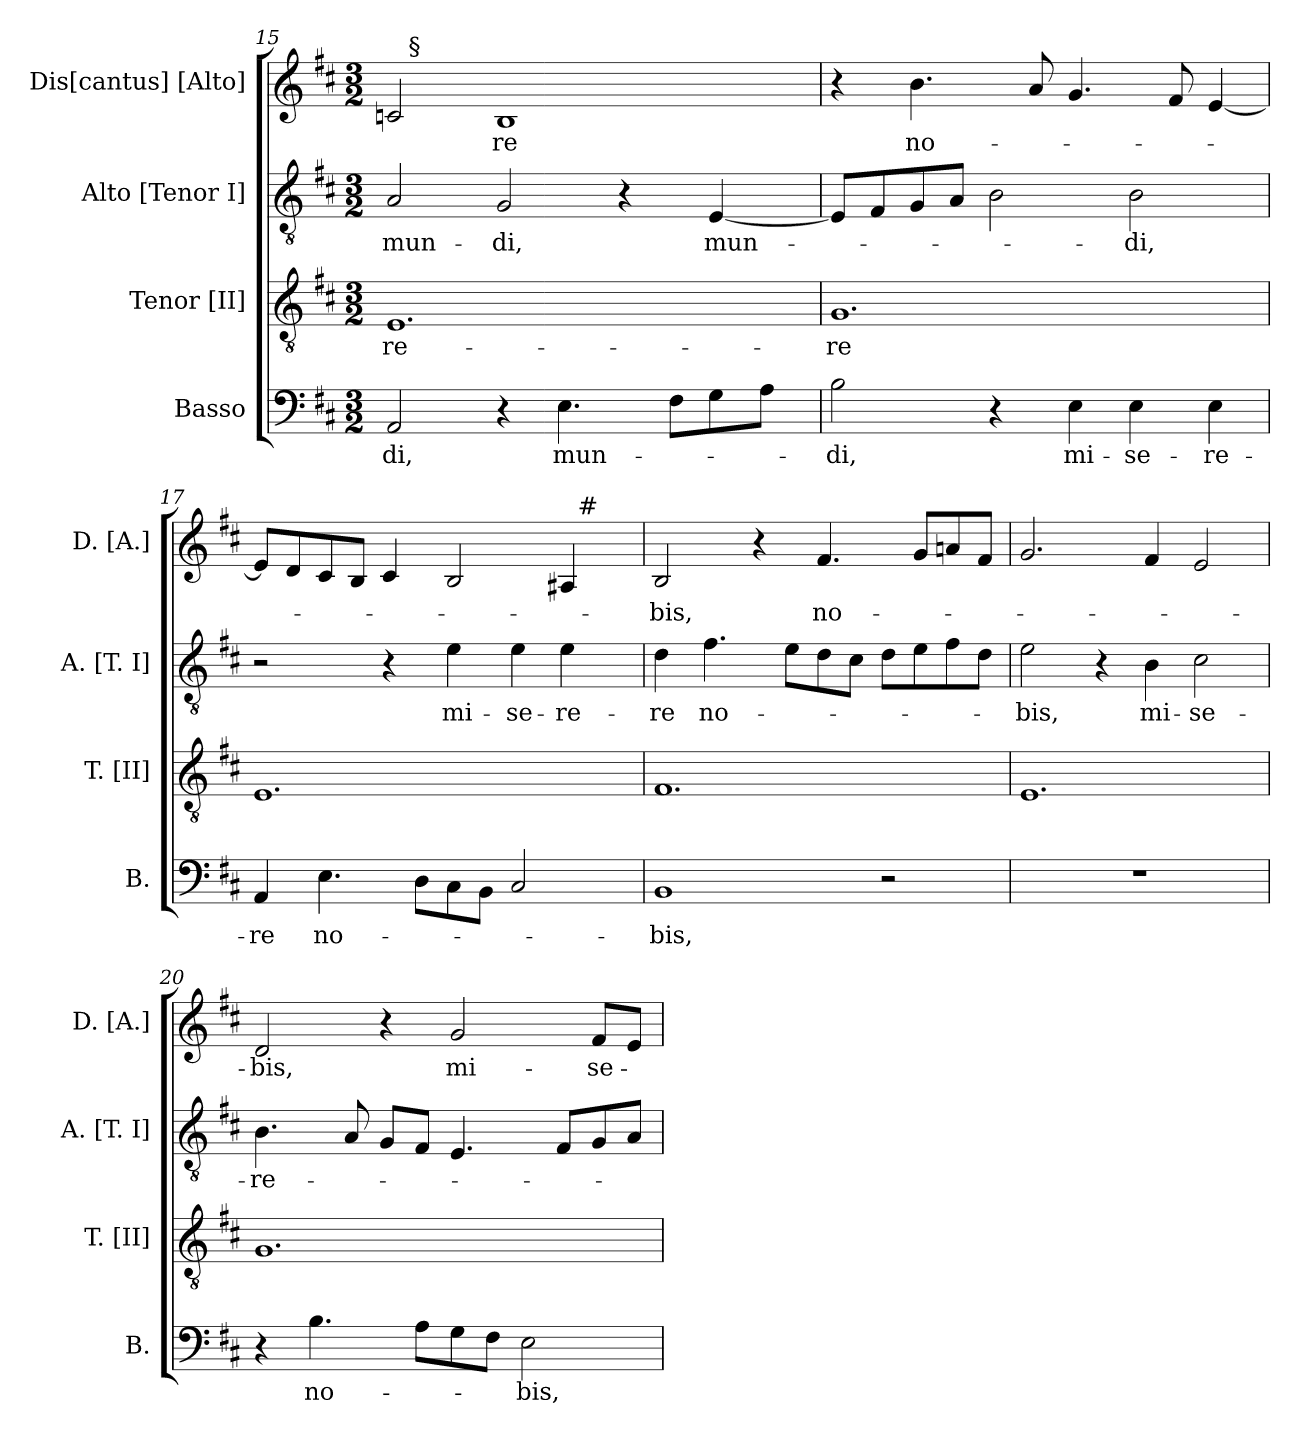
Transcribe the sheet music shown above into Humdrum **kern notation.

**kern	**text	**kern	**text	**kern	**text	**kern	**text
*part4	*part4	*part3	*part3	*part2	*part2	*part1	*part1
*staff4	*staff4	*staff3	*staff3	*staff2	*staff2	*staff1	*staff1
*I"Basso	*	*I"Tenor [II]	*	*I"Alto [Tenor I]	*	*I"Dis[cantus] [Alto]	*
*I'B.	*	*I'T. [II]	*	*I'A. [T. I]	*	*I'D. [A.]	*
*clefF4	*	*clefGv2	*	*clefGv2	*	*clefG2	*
*	*	*ITrd7c12	*	*ITrd7c12	*	*	*
*k[f#c#]	*	*k[f#c#]	*	*k[f#c#]	*	*k[f#c#]	*
*D:	*	*D:	*	*D:	*	*D:	*
*M3/2	*	*M3/2	*	*M3/2	*	*M3/2	*
=15	=15	=15	=15	=15	=15	=15	=15
!	!LO:LY:b:color=#000000	!	!	!	!	!	!
!	!	!	!LO:LY:b:color=#000000	!	!	!	!
!	!	!	!	!	!LO:LY:b:color=#000000	!	!
*	*	*	*	*	*	*^	*
2AAi/	-di,	1.EEi	-re-	2AAi/	mun-	2ci/	32ryy	.
.	.	.	.	.	.	.	256ryy	.
!	!	!	!	!	!	!	!LO:TX:a:t=§	!
.	.	.	.	.	.	.	1ryy	.
!	!	!	!	!	!LO:LY:b:color=#000000	!	!	!
!	!	!	!	!	!	!	!	!LO:LY:b:color=#000000
4r	.	.	.	2GGi/	-di,	1Bi	.	-re
!	!LO:LY:b:color=#000000	!	!	!	!	!	!	!
4.Ei\	mun-	.	.	.	.	.	.	.
.	.	.	.	4r	.	.	.	.
.	.	.	.	.	.	.	4ryy	.
8F#i\L	.	.	.	.	.	.	.	.
!	!	!	!	!	!LO:LY:b:color=#000000	!	!	!
8Gi\	.	.	.	[<4EEi/	mun-	.	.	.
.	.	.	.	.	.	.	8ryy	.
8Ai\J	.	.	.	.	.	.	.	.
.	.	.	.	.	.	.	16ryy	.
.	.	.	.	.	.	.	64..ryy	.
*	*	*	*	*	*	*v	*v	*
=16	=16	=16	=16	=16	=16	=16	=16
*	*	*	*	*	*	*^	*
!	!LO:LY:b:color=#000000	!	!	!	!	!	!	!
*	*	*	*	*	*	*v	*v	*
*	*	*	*	*	*	*^	*
!	!	!	!LO:LY:b:color=#000000	!	!	!	!	!
*	*	*	*	*	*	*v	*v	*
2Bi\	-di,	1.GGi	-re	8EEi/L]	.	4r	.
.	.	.	.	8FF#i/	.	.	.
!	!	!	!	!	!	!	!LO:LY:b:color=#000000
.	.	.	.	8GGi/	.	4.bi\	no-
.	.	.	.	8AAi/J	.	.	.
4r	.	.	.	2BBi\	.	.	.
.	.	.	.	.	.	8ai/	.
!	!LO:LY:b:color=#000000	!	!	!	!	!	!
4Ei\	mi-	.	.	.	.	4.gi/	.
!	!LO:LY:b:color=#000000	!	!	!	!	!	!
!	!	!	!	!	!LO:LY:b:color=#000000	!	!
4Ei\	-se-	.	.	2BBi\	-di,	.	.
.	.	.	.	.	.	8f#i/	.
!	!LO:LY:b:color=#000000	!	!	!	!	!	!
4Ei\	-re-	.	.	.	.	[<4ei/	.
!!LO:LB:g=z
=17	=17	=17	=17	=17	=17	=17	=17
!	!LO:LY:b:color=#000000	!	!	!	!	!	!
*	*	*	*	*	*	*^	*
4AAi/	-re	1.EEi	.	2r	.	8ei/L]	1ryy	.
.	.	.	.	.	.	8di/	.	.
!	!LO:LY:b:color=#000000	!	!	!	!	!	!	!
4.Ei\	no-	.	.	.	.	8c#i/	.	.
.	.	.	.	.	.	8Bi/J	.	.
.	.	.	.	4r	.	4c#i/	.	.
8Di\L	.	.	.	.	.	.	.	.
!	!	!	!	!	!LO:LY:b:color=#000000	!	!	!
8C#i\	.	.	.	4Ei\	mi-	2Bi/	.	.
8BBi\J	.	.	.	.	.	.	.	.
!	!	!	!	!	!LO:LY:b:color=#000000	!	!	!
2C#i/	.	.	.	4Ei\	-se-	.	4ryy	.
!	!	!	!	!	!LO:LY:b:color=#000000	!	!	!
.	.	.	.	4Ei\	-re-	4A#i/	32ryy	.
.	.	.	.	.	.	.	256ryy	.
!	!	!	!	!	!	!	!LO:TX:a:t=#	!
.	.	.	.	.	.	.	8ryy	.
.	.	.	.	.	.	.	16ryy	.
.	.	.	.	.	.	.	64..ryy	.
*	*	*	*	*	*	*v	*v	*
=18	=18	=18	=18	=18	=18	=18	=18
*	*	*	*	*	*	*^	*
!	!LO:LY:b:color=#000000	!	!	!	!	!	!	!
*	*	*	*	*	*	*v	*v	*
*	*	*	*	*	*	*^	*
!	!	!	!	!	!LO:LY:b:color=#000000	!	!	!
*	*	*	*	*	*	*v	*v	*
*	*	*	*	*	*	*^	*
!	!	!	!	!	!	!	!	!LO:LY:b:color=#000000
*	*	*	*	*	*	*v	*v	*
1BBi	-bis,	1.FF#i	.	4Di\	-re	2Bi/	-bis,
!	!	!	!	!	!LO:LY:b:color=#000000	!	!
.	.	.	.	4.F#i\	no-	.	.
.	.	.	.	.	.	4r	.
.	.	.	.	8Ei\L	.	.	.
!	!	!	!	!	!	!	!LO:LY:b:color=#000000
.	.	.	.	8Di\	.	4.f#i/	no-
.	.	.	.	8C#i\J	.	.	.
2r	.	.	.	8Di\L	.	.	.
.	.	.	.	8Ei\	.	8gi/L	.
.	.	.	.	8F#i\	.	8ani/	.
.	.	.	.	8Di\J	.	8f#i/J	.
=19	=19	=19	=19	=19	=19	=19	=19
!LO:N:vis=1	!	!	!	!	!	!	!
!	!	!	!	!	!LO:LY:b:color=#000000	!	!
1.r	.	1.EEi	.	2Ei\	-bis,	2.gi/	.
.	.	.	.	4r	.	.	.
!	!	!	!	!	!LO:LY:b:color=#000000	!	!
.	.	.	.	4BBi\	mi-	4f#i/	.
!	!	!	!	!	!LO:LY:b:color=#000000	!	!
.	.	.	.	2C#i\	-se-	2ei/	.
!!LO:LB:g=z
=20	=20	=20	=20	=20	=20	=20	=20
!	!	!	!	!	!LO:LY:b:color=#000000	!	!
!	!	!	!	!	!	!	!LO:LY:b:color=#000000
4r	.	1.GGi	.	4.BBi\	-re-	2di/	-bis,
!	!LO:LY:b:color=#000000	!	!	!	!	!	!
4.Bi\	no-	.	.	.	.	.	.
.	.	.	.	8AAi/	.	.	.
.	.	.	.	8GGi/L	.	4r	.
8Ai\L	.	.	.	8FF#i/J	.	.	.
!	!	!	!	!	!	!	!LO:LY:b:color=#000000
8Gi\	.	.	.	4.EEi/	.	2gi/	mi-
8F#i\J	.	.	.	.	.	.	.
!	!LO:LY:b:color=#000000	!	!	!	!	!	!
2Ei\	-bis,	.	.	.	.	.	.
.	.	.	.	8FF#i/L	.	.	.
!	!	!	!	!	!	!	!LO:LY:b:color=#000000
.	.	.	.	8GGi/	.	8f#i/L	-se-
.	.	.	.	8AAi/J	.	8ei/J	.
=	=	=	=	=	=	=	=
*-	*-	*-	*-	*-	*-	*-	*-
